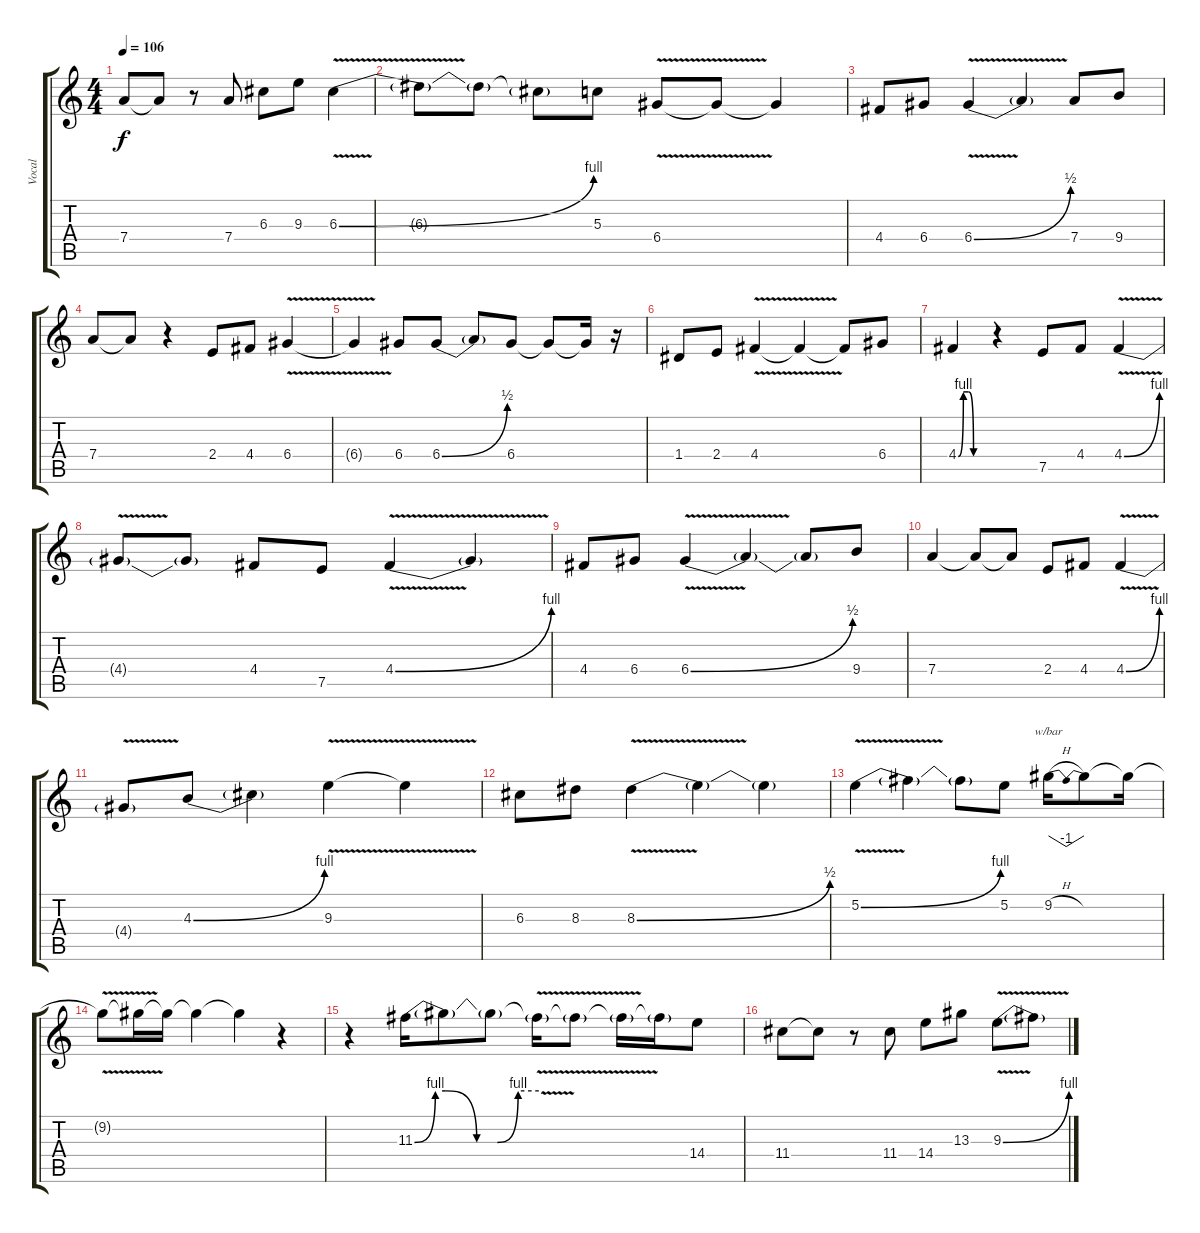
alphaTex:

\track ("Vocal" "Vocal") {instrument acousticguitarsteel}
\staff {score tabs}
\tuning (E4 B3 G3 D3 A2 E2) {hide}
\ts (4 4)
\tempo 106
\clef g2
\ks c
7.4.8{dy f} 7.4{t}.8 r.8 7.4.8 6.3.8 9.3.8 6.3{be (bend 0 0 60 4) v}.4 |
6.3{t}.8 6.3{t}.8 6.3{t}.8 5.3.8 6.4{v}.8 6.4{t}.8 6.4{t}.4 |
4.4.8 6.4.8 6.4{be (bend 0 0 60 2) v}.4 6.4{t}.4 7.4.8 9.4.8 |
7.4.8 7.4{t}.8 r.4 2.4.8 4.4.8 6.4{v}.4 |
6.4{t}.4 6.4.8 6.4{be (bend 0 0 60 2)}.8 6.4{t}.8 6.4.8 6.4{t}.8 6.4{t}.16 r.16 |
1.4.8 2.4.8 4.4{v}.4 4.4{t}.4 4.4{t}.8 6.4.8 |
4.4{be (custom 0 0 10 4 20 4 30 0 60 0)}.4 r.4 7.5.8 4.4.8 4.4{be (bend 0 0 60 4) v}.4 |
4.4{t}.8 4.4{t}.8 4.4.8 7.5.8 4.4{be (bend 0 0 60 4) v}.4 4.4{t}.4 |
4.4.8 6.4.8 6.4{be (bend 0 0 60 2) v}.4 6.4{t}.4 6.4{t}.8 9.4.8 |
7.4.4 7.4{t}.8 7.4{t}.8 2.4.8 4.4.8 4.4{be (bend 0 0 60 4) v}.4 |
4.4{t}.8 4.3{be (bend 0 0 60 4)}.8 4.3{t}.4 9.3{v}.4 9.3{t}.4 |
6.3.8 8.3.8 8.3{be (bend 0 0 60 2) v}.4 8.3{t}.4 8.3{t}.4 |
5.2{be (bend 0 0 60 4) v}.4 5.2{t}.4 5.2{t}.8 5.2.8 9.2{h}.16{tbe (dip default 0 0 30 -4 60 0)} 9.2{t}.8 9.2{t}.16 |
9.2{v t}.8 9.2{t}.16 9.2{t}.16 9.2{t}.4 9.2{t}.4 r.4 |
r.4 11.3{be (custom 0 0 10 4 15 4 30 0 40 0 50 4 60 4)}.16 11.3{t}.8 11.3{t}.8 11.3{v t}.16 11.3{v t}.8 11.3{t}.16 11.3{t}.16 14.4.8 |
11.4.8 11.4{t}.8 r.8 11.4.8 14.4.8 13.3.8 9.3{be (bend 0 0 60 4) v}.8 9.3{t}.8
